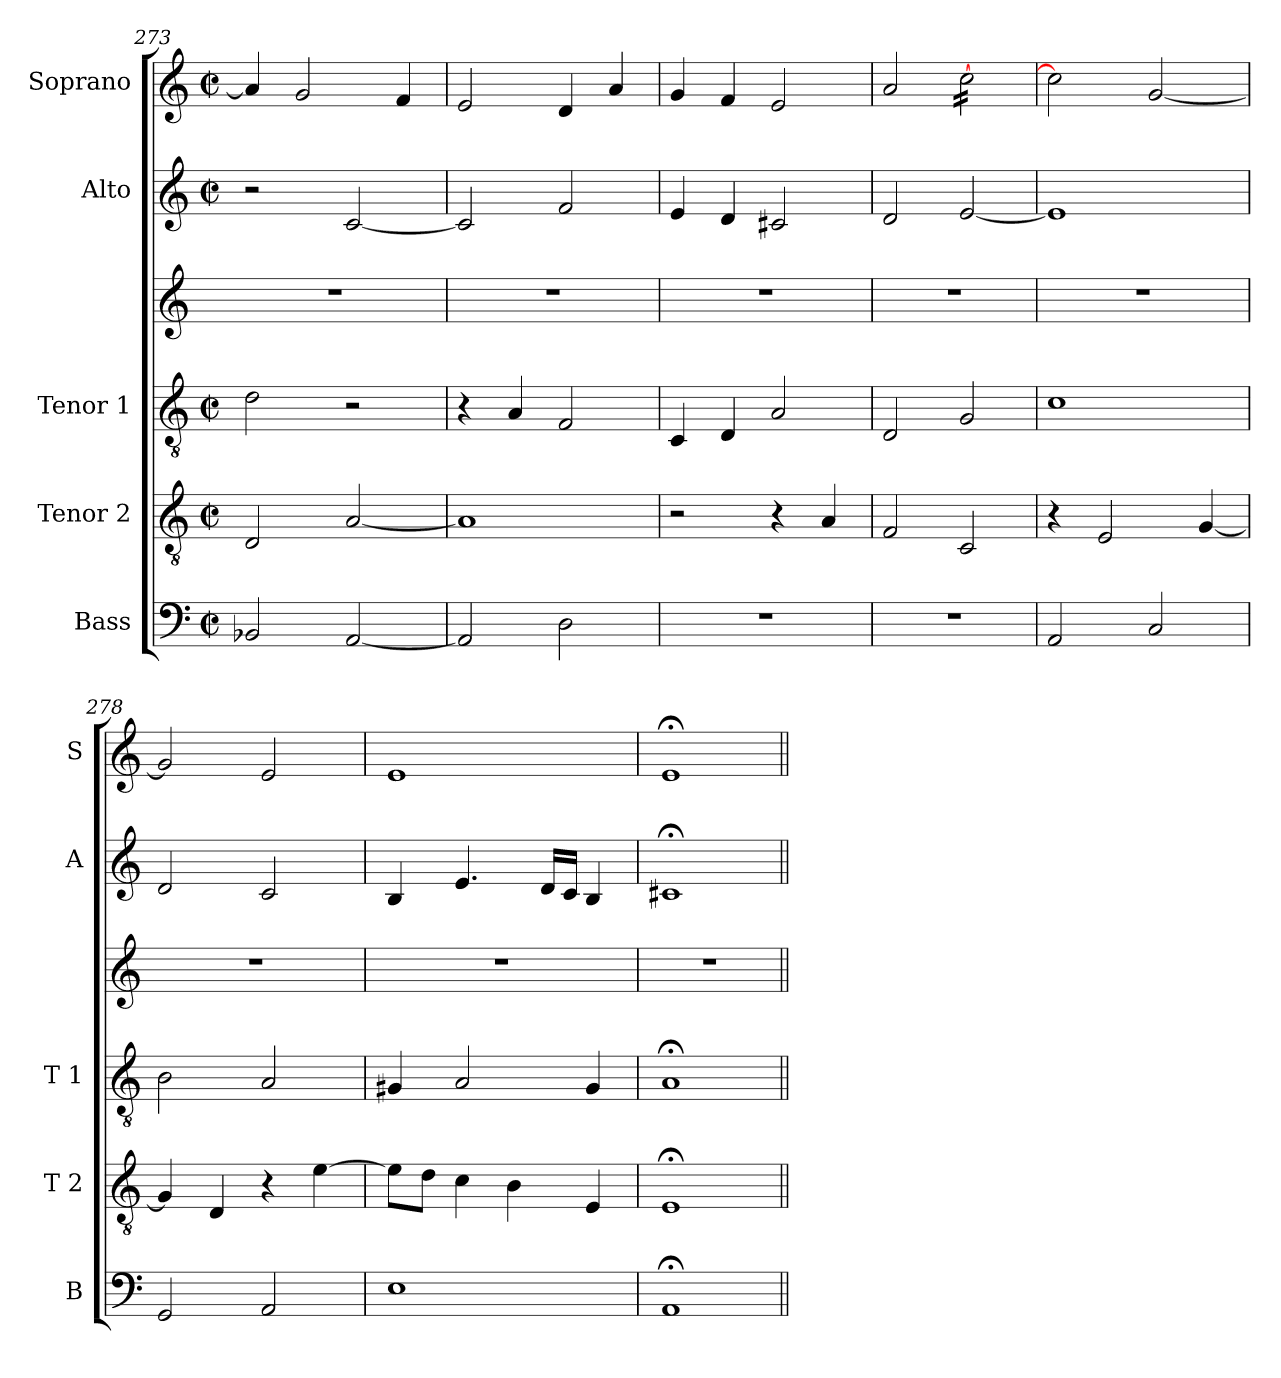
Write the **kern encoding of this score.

**kern	**kern	**kern	**kern	**kern	**kern
*part6	*part5	*part4	*part3	*part2	*part1
*staff6	*staff5	*staff4	*staff3	*staff2	*staff1
*I"Bass	*I"Tenor 2	*I"Tenor 1	*	*I"Alto	*I"Soprano
*I'B	*I'T 2	*I'T 1	*	*I'A	*I'S
*clefF4	*clefGv2	*clefGv2	*clefG2	*clefG2	*clefG2
*k[]	*k[]	*k[]	*k[]	*k[]	*k[]
*C:	*C:	*C:	*C:	*C:	*C:
*M2/2	*M2/2	*M2/2	*	*M2/2	*M2/2
*met(c|)	*met(c|)	*met(c|)	*	*met(c|)	*met(c|)
=273	=273	=273	=273	=273	=273
2BB-X/	2D/	2d\	1r	2r	4a/]
.	.	.	.	.	2g/
[<2AA/	[<2A/	2r	.	[<2c/	.
.	.	.	.	.	4f/
=274	=274	=274	=274	=274	=274
2AA/]	1A]	4r	1r	2c/]	2e/
.	.	4A/	.	.	.
2D\	.	2F/	.	2f/	4d/
.	.	.	.	.	4a/
=275	=275	=275	=275	=275	=275
1r	2r	4C/	1r	4e/	4g/
.	.	4D/	.	4d/	4f/
.	4r	2A/	.	2c#X/	2e/
.	4A/	.	.	.	.
=276	=276	=276	=276	=276	=276
1r	2F/	2D/	1r	2d/	2a/
*	*	*	*	*	*tremolo
.	2C/	2G/	.	[<2e/	[<16cc\LL
.	.	.	.	.	16cc\
.	.	.	.	.	16cc\
.	.	.	.	.	16cc\
.	.	.	.	.	16cc\
.	.	.	.	.	16cc\
.	.	.	.	.	16cc\
.	.	.	.	.	16cc\JJ
*	*	*	*	*	*Xtremolo
!!LO:LB:g=z
=277	=277	=277	=277	=277	=277
2AA/	4r	1c	1r	1e]	2cc\]
.	2E/	.	.	.	.
2C/	.	.	.	.	[<2g/
.	[<4G/	.	.	.	.
=278	=278	=278	=278	=278	=278
2GG/	4G/]	2B\	1r	2d/	2g/]
.	4D/	.	.	.	.
2AA/	4r	2A/	.	2c/	2e/
.	[>4e\	.	.	.	.
=279	=279	=279	=279	=279	=279
1E	8e\L]	4G#X/	1r	4B/	1e
.	8d\J	.	.	.	.
.	4c\	2A/	.	4.e/	.
.	4B\	.	.	.	.
.	.	.	.	16d/LL	.
.	.	.	.	16c/JJ	.
.	4E/	4G#/	.	4B/	.
=280	=280	=280	=280	=280	=280
1AA;	1E;	1A;	1r	1c#X;	1e;
=||	=||	=||	=||	=||	=||
*-	*-	*-	*-	*-	*-
